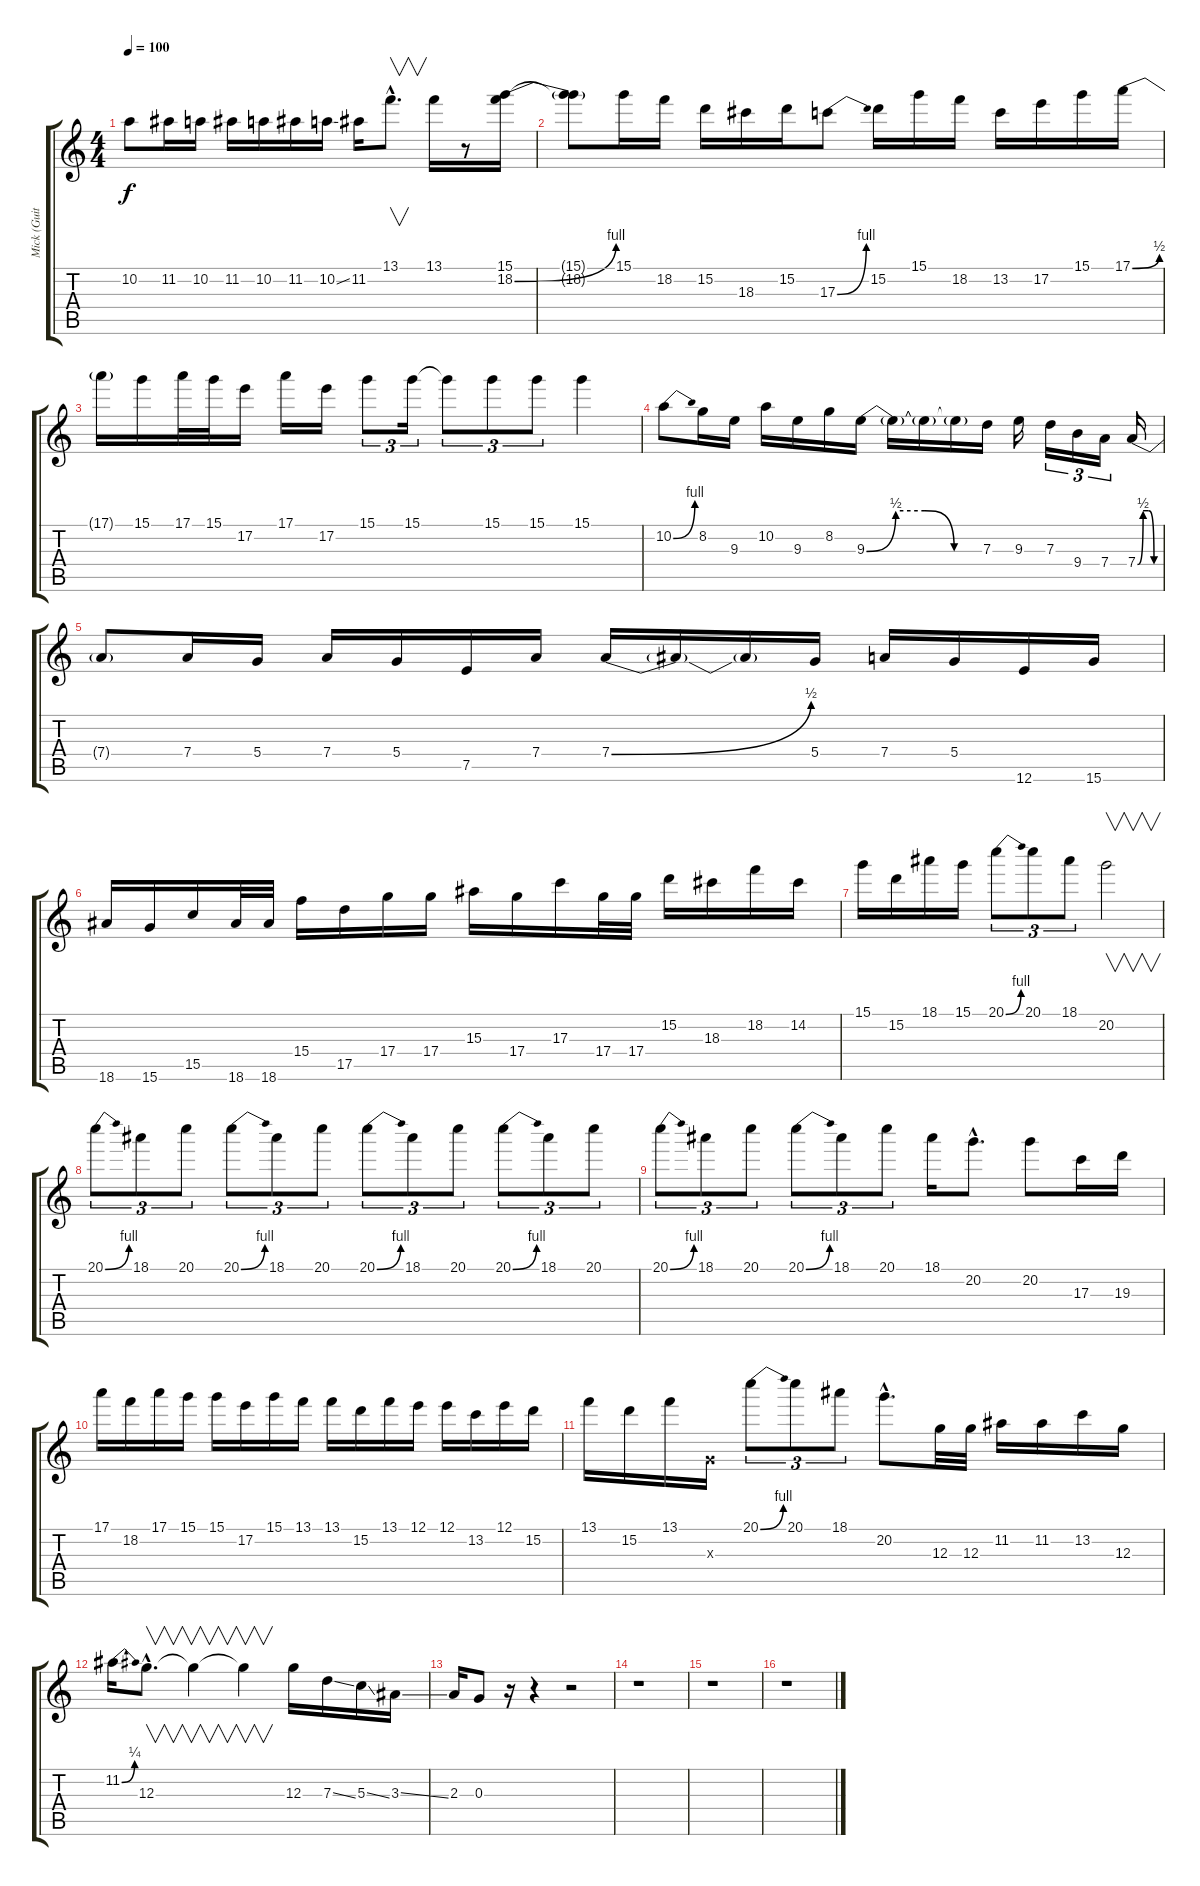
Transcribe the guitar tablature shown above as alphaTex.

\track ("Mick (Guitar2)" "Mick (Guit") {instrument distortionguitar}
\staff {score tabs}
\tuning (E4 B3 G3 D3 A2 E2) {hide}
\ts (4 4)
\tempo 100
\clef g2
\ks c
10.2.8{dy f} 11.2.16 10.2.16 11.2.16 10.2.16 11.2.16 10.2{ss}.16 11.2.16 13.1{hac}.8{v d} 13.1.16 r.8 (15.1 18.2{be (bend 0 0 60 4)}).16 |
(15.1{t} 18.2{t}).8 15.1.16 18.2.16 15.2.16 18.3.16 15.2.16 17.3{be (bend 0 0 60 4)}.8 15.2.16 15.1.16 18.2.16 13.2.16 17.2.16 15.1.16 17.1{be (bend 0 0 60 2)}.16 |
17.1{t}.16 15.1.16 17.1.32 15.1.32 17.2.16 17.1.16 17.2.16 15.1.8{tu (3 2)} 15.1.16{tu (3 2)} 15.1{t}.8{tu (3 2)} 15.1.8{tu (3 2)} 15.1.8{tu (3 2)} 15.1.4 |
10.2{be (bend 0 0 60 4)}.8 8.2.16 9.3.16 10.2.16 9.3.16 8.2.16 9.3{be (custom 0 0 15 2 30 2 45 0 60 0)}.16 9.3{t}.16 9.3{t}.16 9.3{t}.16 7.3.16 9.3.16 7.3.16{tu (3 2)} 9.4.16{tu (3 2)} 7.4.16{tu (3 2)} 7.4{be (custom 0 0 15 2 30 2 45 0 60 0)}.16 |
7.4{t}.8 7.4.16 5.4.16 7.4.16 5.4.16 7.5.16 7.4.16 7.4{be (bend 0 0 60 2)}.16 7.4{t}.16 7.4{t}.16 5.4.16 7.4.16 5.4.16 12.6.16 15.6.16 |
18.6.16 15.6.16 15.5.16 18.6.32 18.6.32 15.4.16 17.5.16 17.4.16 17.4.16 15.3.16 17.4.16 17.3.16 17.4.32 17.4.32 15.2.16 18.3.16 18.2.16 14.2.16 |
15.1.16 15.2.16 18.1.16 15.1.16 20.1{be (bend 0 0 60 4)}.8{tu (3 2)} 20.1.8{tu (3 2)} 18.1.8{tu (3 2)} 20.2.2{v} |
20.1{be (bend 0 0 60 4)}.8{tu (3 2)} 18.1.8{tu (3 2)} 20.1.8{tu (3 2)} 20.1{be (bend 0 0 60 4)}.8{tu (3 2)} 18.1.8{tu (3 2)} 20.1.8{tu (3 2)} 20.1{be (bend 0 0 60 4)}.8{tu (3 2)} 18.1.8{tu (3 2)} 20.1.8{tu (3 2)} 20.1{be (bend 0 0 60 4)}.8{tu (3 2)} 18.1.8{tu (3 2)} 20.1.8{tu (3 2)} |
20.1{be (bend 0 0 60 4)}.8{tu (3 2)} 18.1.8{tu (3 2)} 20.1.8{tu (3 2)} 20.1{be (bend 0 0 60 4)}.8{tu (3 2)} 18.1.8{tu (3 2)} 20.1.8{tu (3 2)} 18.1.16 20.2{hac}.8{d} 20.2.8 17.3.16 19.3.16 |
17.1.16 18.2.16 17.1.16 15.1.16 15.1.16 17.2.16 15.1.16 13.1.16 13.1.16 15.2.16 13.1.16 12.1.16 12.1.16 13.2.16 12.1.16 15.2.16 |
13.1.16 15.2.16 13.1.16 0.3{x}.16 20.1{be (bend 0 0 60 4)}.8{tu (3 2)} 20.1.8{tu (3 2)} 18.1.8{tu (3 2)} 20.2{hac}.8{d} 12.3.32 12.3.32 11.2.16 11.2.16 13.2.16 12.3.16 |
11.2{be (bend 0 0 60 1)}.16 12.3{hac}.8{v d} 12.3{t}.4{v} 12.3{t}.4{v} 12.3.16 7.3{ss}.16 5.3{ss}.16 3.3{ss}.16 |
2.3.16 0.3.8 r.16 r.4 r.2 |
r.1 |
r.1 |
r.1
